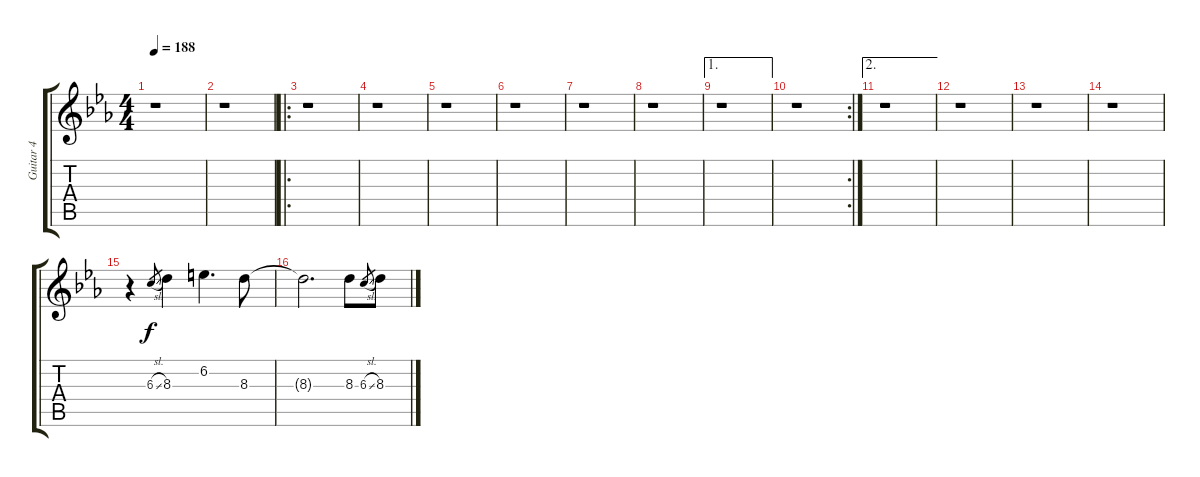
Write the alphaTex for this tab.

\track ("Guitar 4" "Guitar 4") {instrument electricguitarclean}
\staff {score tabs}
\tuning (Eb4 Bb3 Gb3 Db3 Ab2 Eb2) {hide}
\ts (4 4)
\tempo 188
\clef g2
\ks eb
r.1{dy f} |
r.1 |
\ro
r.1 |
r.1 |
r.1 |
r.1 |
r.1 |
r.1 |
\ae 1
r.1 |
\rc 2
r.1 |
\ae 2
r.1 |
r.1 |
r.1 |
r.1 |
r.4 6.3{sl}.8{gr} 8.3.4 6.2.4{d} 8.3.8 |
8.3{t}.2{d} 8.3.8 6.3{sl}.8{gr} 8.3.8
